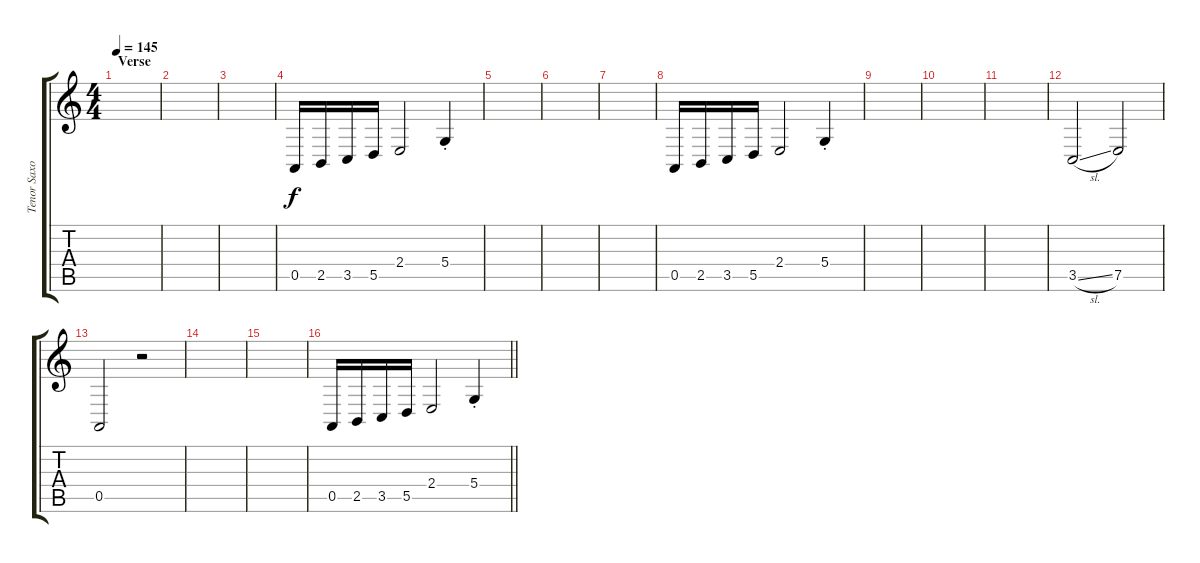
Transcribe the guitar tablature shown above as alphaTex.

\track ("Tenor Saxophon" "Tenor Saxo") {instrument tenorsax}
\staff {score tabs}
\tuning (E4 B3 G3 D3 A2 E2) {hide}
\ts (4 4)
\section ("" "Verse")
\tempo 145
\clef g2
\ks c
|
|
|
0.5.16 2.5.16 3.5.16 5.5.16 2.4.2 5.4{st}.4 |
|
|
|
0.5.16 2.5.16 3.5.16 5.5.16 2.4.2 5.4{st}.4 |
|
|
|
3.5{sl}.2 7.5.2 |
0.5.2 r.2 |
|
|
\barLineRight lightlight
0.5.16 2.5.16 3.5.16 5.5.16 2.4.2 5.4{st}.4
